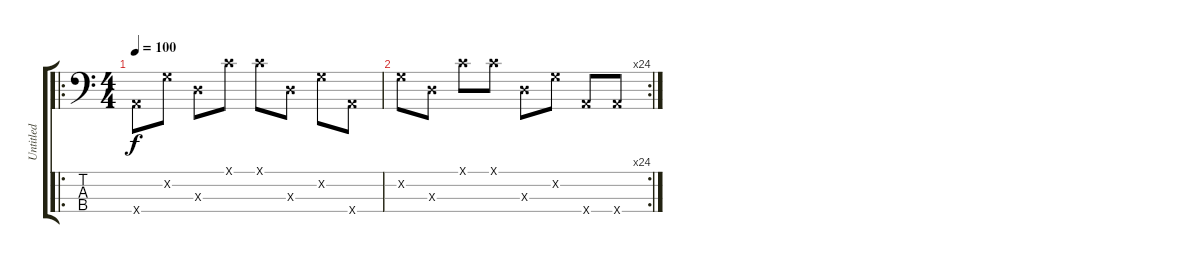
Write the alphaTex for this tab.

\track ("Untitled" "Untitled") {instrument electricbassfinger}
\staff {score tabs}
\tuning (G2 D2 A1 E1) {hide}
\ro
\ts (4 4)
\tempo 100
\clef f4
\ks c
5.4{x}.8{dy f instrument electricbassfinger} 5.2{x}.8 5.3{x}.8 5.1{x}.8 5.1{x}.8 5.3{x}.8 5.2{x}.8 5.4{x}.8 |
\rc 24
5.2{x}.8 5.3{x}.8 5.1{x}.8 5.1{x}.8 5.3{x}.8 5.2{x}.8 5.4{x}.8 5.4{x}.8
